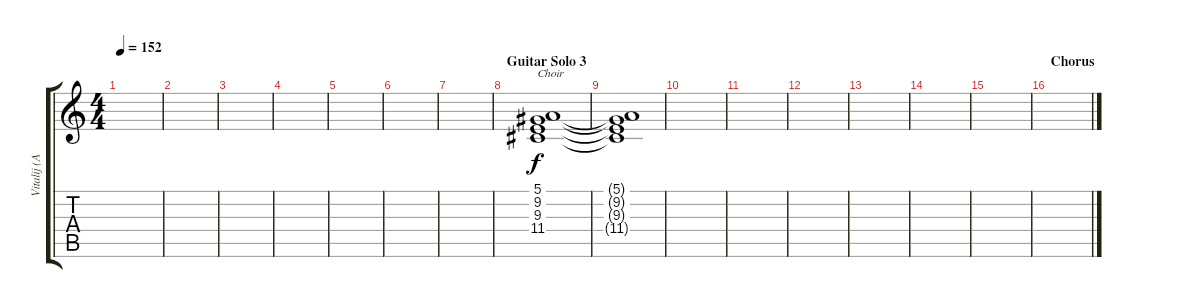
\track ("Vitalij (Assist)" "Vitalij (A") {instrument choiraahs}
\staff {score tabs}
\tuning (E4 B3 G3 D3 A2 E2) {hide}
\ts (4 4)
\tempo 152
\clef g2
\ks c
|
|
|
|
|
|
|
\section ("" "Guitar Solo 3")
(5.1 9.2 9.3 11.4).1{txt "Choir" volume 13 instrument choiraahs} |
(5.1{t} 9.2{t} 9.3{t} 11.4{t}).1 |
|
|
|
|
|
|
\section ("" "Chorus")
